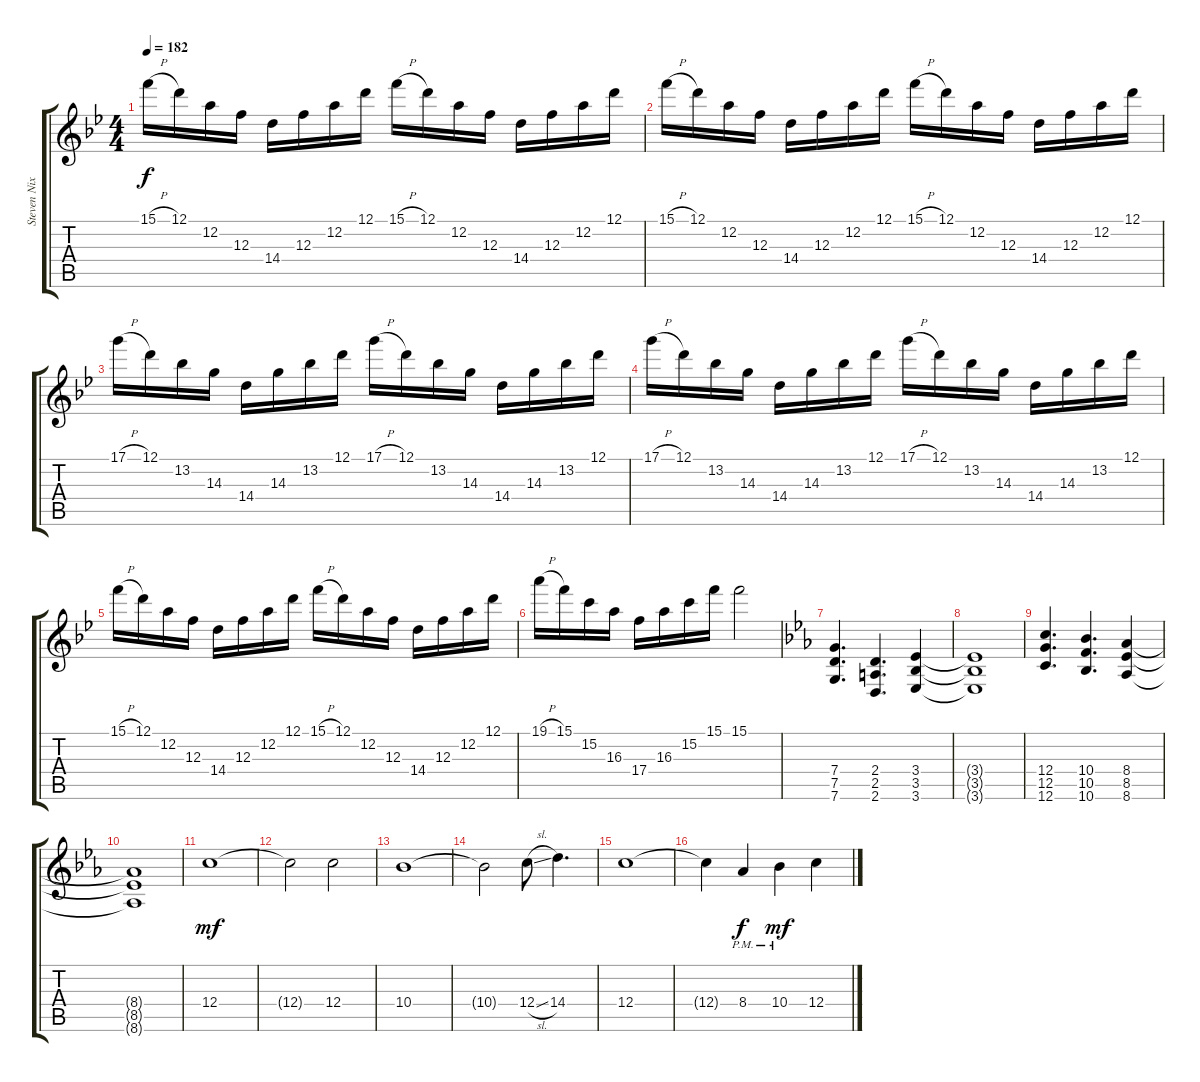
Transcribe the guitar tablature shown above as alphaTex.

\track ("Steven Nixon" "Steven Nix") {instrument distortionguitar}
\staff {score tabs}
\tuning (D4 A3 F3 C3 G2 C2) {hide}
\ts (4 4)
\tempo 182
\clef g2
\ks bb
15.1{h}.16{dy f} 12.1.16 12.2.16 12.3.16 14.4.16 12.3.16 12.2.16 12.1.16 15.1{h}.16 12.1.16 12.2.16 12.3.16 14.4.16 12.3.16 12.2.16 12.1.16 |
15.1{h}.16 12.1.16 12.2.16 12.3.16 14.4.16 12.3.16 12.2.16 12.1.16 15.1{h}.16 12.1.16 12.2.16 12.3.16 14.4.16 12.3.16 12.2.16 12.1.16 |
17.1{h}.16 12.1.16 13.2.16 14.3.16 14.4.16 14.3.16 13.2.16 12.1.16 17.1{h}.16 12.1.16 13.2.16 14.3.16 14.4.16 14.3.16 13.2.16 12.1.16 |
17.1{h}.16 12.1.16 13.2.16 14.3.16 14.4.16 14.3.16 13.2.16 12.1.16 17.1{h}.16 12.1.16 13.2.16 14.3.16 14.4.16 14.3.16 13.2.16 12.1.16 |
15.1{h}.16 12.1.16 12.2.16 12.3.16 14.4.16 12.3.16 12.2.16 12.1.16 15.1{h}.16 12.1.16 12.2.16 12.3.16 14.4.16 12.3.16 12.2.16 12.1.16 |
19.1{h}.16 15.1.16 15.2.16 16.3.16 17.4.16 16.3.16 15.2.16 15.1.16 15.1.2 |
\ks eb
(7.4 7.5 7.6).4{d} (2.4 2.5 2.6).4{d} (3.4 3.5 3.6).4 |
(3.4{t} 3.5{t} 3.6{t}).1 |
(12.4 12.5 12.6).4{d} (10.4 10.5 10.6).4{d} (8.4 8.5 8.6).4 |
(8.4{t} 8.5{t} 8.6{t}).1 |
12.4.1{dy mf volume 15 balance 3} |
12.4{t}.2 12.4.2 |
10.4.1 |
10.4{t}.2 12.4{sl}.8 14.4.4{d} |
12.4.1 |
12.4{t}.4 8.4{pm}.4{dy f} 10.4{pm}.4{dy mf} 12.4.4
